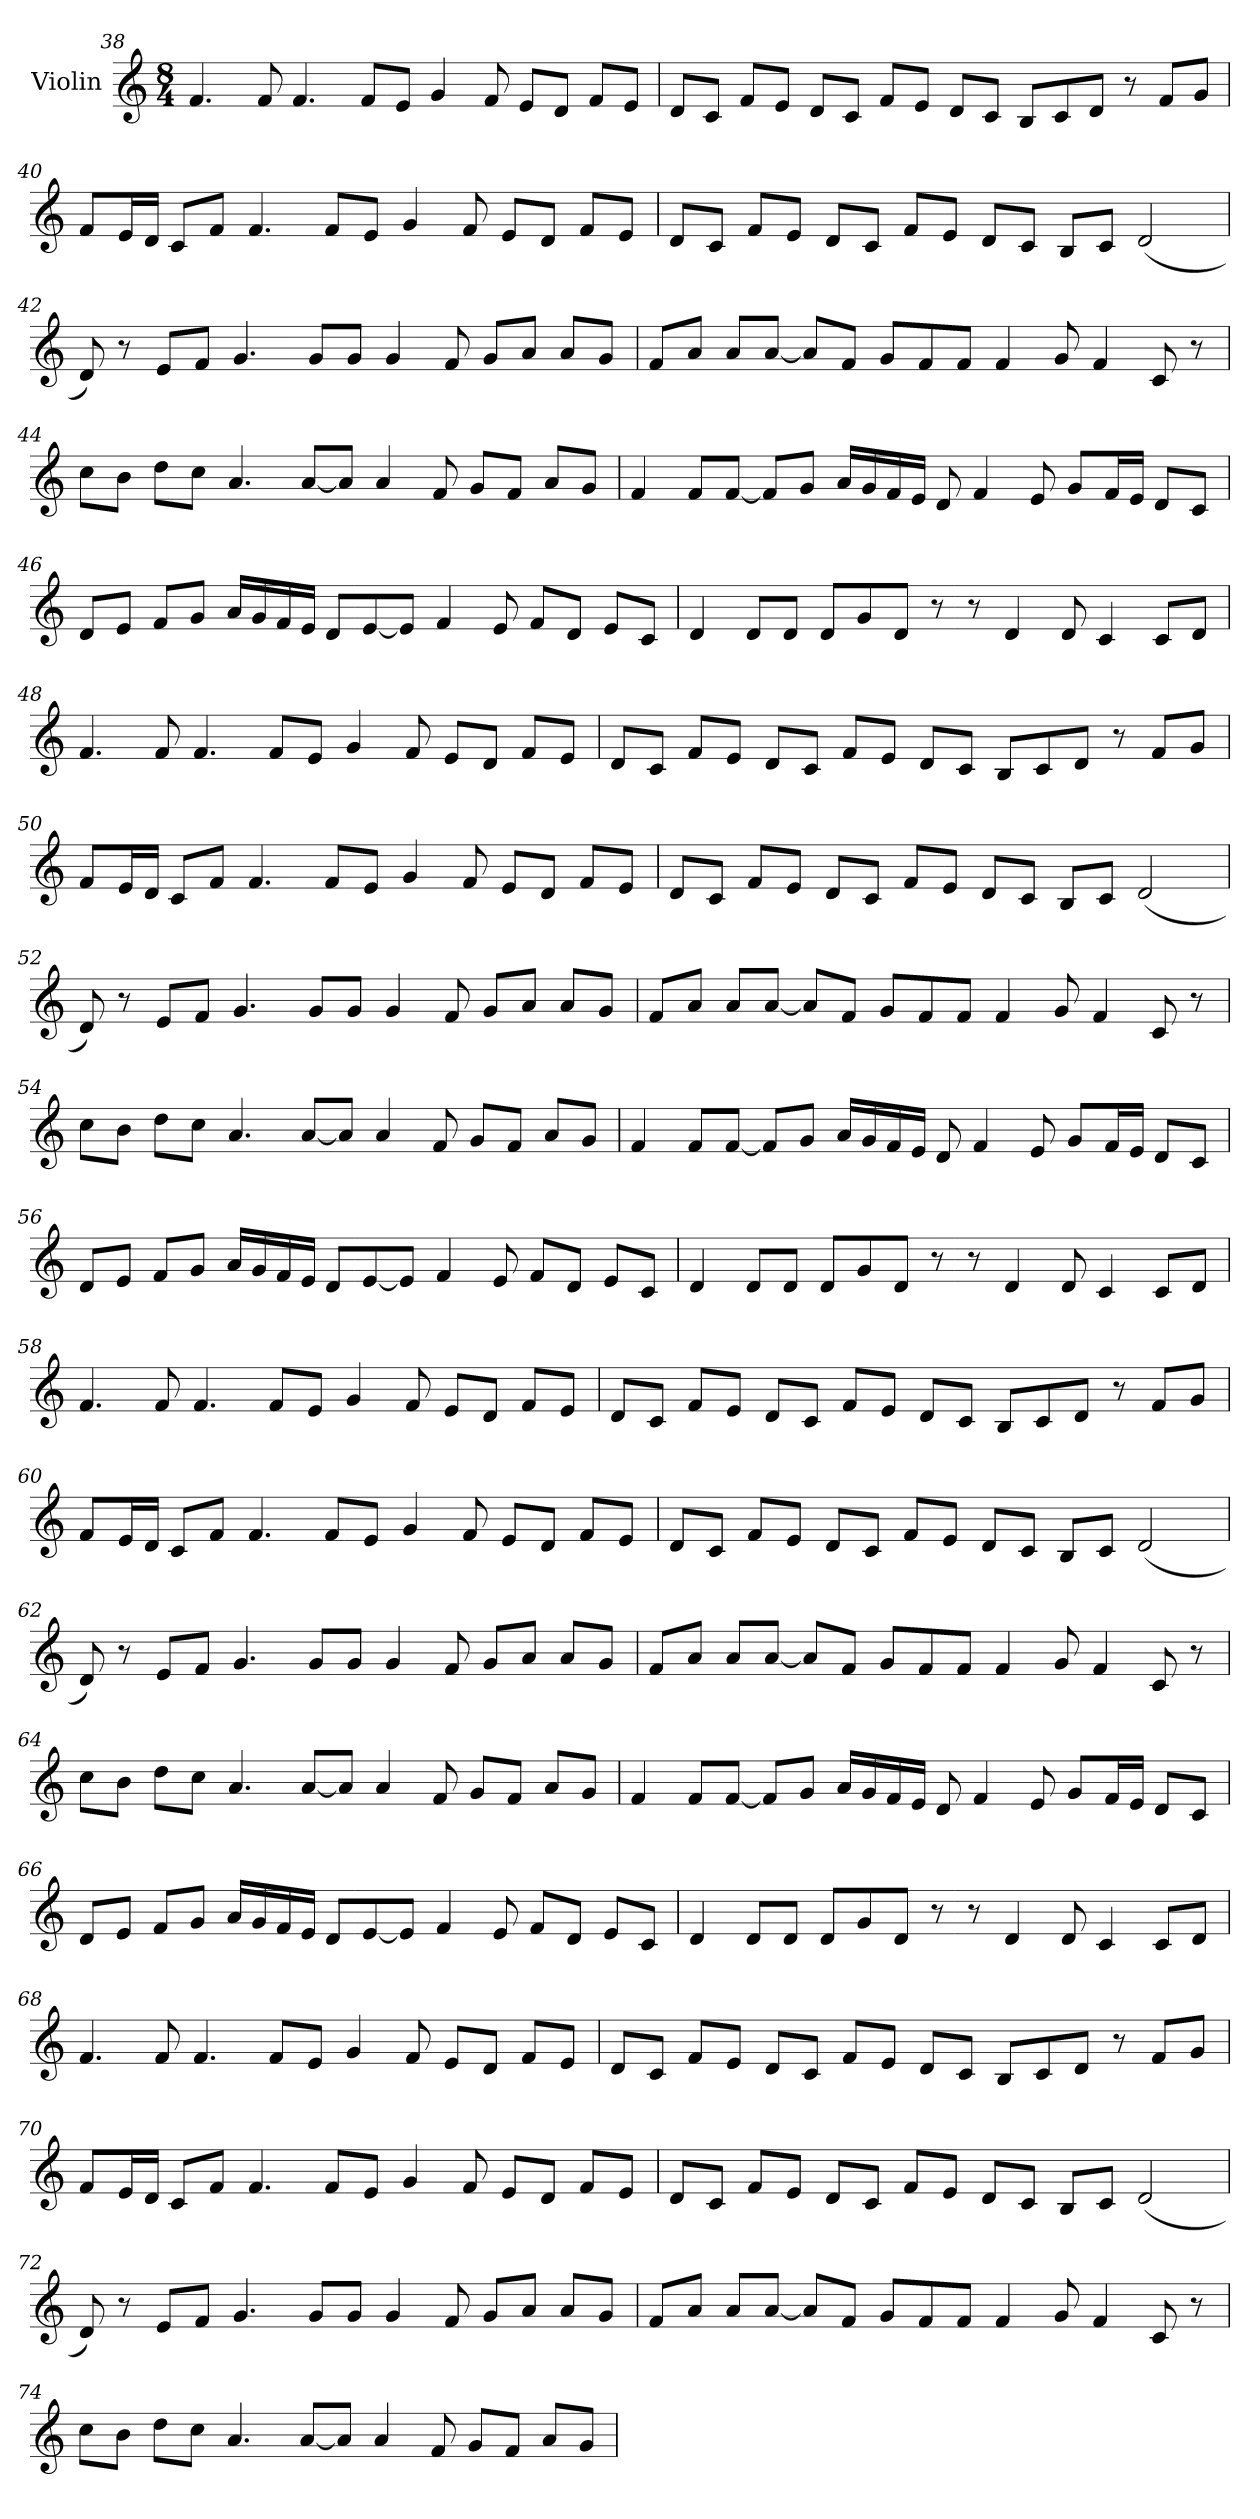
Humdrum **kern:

**kern
*part1
*staff1
*I"Violin
*clefG2
*k[]
*C:
*M8/4
=38
4.f/
8f/
4.f/
8f/L
8e/J
4g/
8f/
8e/L
8d/J
8f/L
8e/J
!!LO:LB:g=z
=39
8d/L
8c/J
8f/L
8e/J
8d/L
8c/J
8f/L
8e/J
8d/L
8c/J
8B/L
8c/
8d/J
8r
8f/L
8g/J
=40
8f/L
16e/L
16d/JJ
8c/L
8f/J
4.f/
8f/L
8e/J
4g/
8f/
8e/L
8d/J
8f/L
8e/J
!!LO:LB:g=z
=41
8d/L
8c/J
8f/L
8e/J
8d/L
8c/J
8f/L
8e/J
8d/L
8c/J
8B/L
8c/J
(2d/
=42
8d/)
8r
8e/L
8f/J
4.g/
8g/L
8g/J
4g/
8f/
8g/L
8a/J
8a/L
8g/J
!!LO:LB:g=z
=43
8f/L
8a/J
8a/L
[8a/J
8a/L]
8f/J
8g/L
8f/
8f/J
4f/
8g/
4f/
8c/
8r
=44
8cc\L
8b\J
8dd\L
8cc\J
4.a/
[8a/L
8a/J]
4a/
8f/
8g/L
8f/J
8a/L
8g/J
!!LO:LB:g=z
=45
4f/
8f/L
[8f/J
8f/L]
8g/J
16a/LL
16g/
16f/
16e/JJ
8d/
4f/
8e/
8g/L
16f/L
16e/JJ
8d/L
8c/J
=46
8d/L
8e/J
8f/L
8g/J
16a/LL
16g/
16f/
16e/JJ
8d/L
[8e/
8e/J]
4f/
8e/
8f/L
8d/J
8e/L
8c/J
!!LO:PB:g=z
=47
4d/
8d/L
8d/J
8d/L
8g/
8d/J
8r
8r
4d/
8d/
4c/
8c/L
8d/J
=48
4.f/
8f/
4.f/
8f/L
8e/J
4g/
8f/
8e/L
8d/J
8f/L
8e/J
!!LO:LB:g=z
=49
8d/L
8c/J
8f/L
8e/J
8d/L
8c/J
8f/L
8e/J
8d/L
8c/J
8B/L
8c/
8d/J
8r
8f/L
8g/J
=50
8f/L
16e/L
16d/JJ
8c/L
8f/J
4.f/
8f/L
8e/J
4g/
8f/
8e/L
8d/J
8f/L
8e/J
!!LO:LB:g=z
=51
8d/L
8c/J
8f/L
8e/J
8d/L
8c/J
8f/L
8e/J
8d/L
8c/J
8B/L
8c/J
(2d/
=52
8d/)
8r
8e/L
8f/J
4.g/
8g/L
8g/J
4g/
8f/
8g/L
8a/J
8a/L
8g/J
!!LO:LB:g=z
=53
8f/L
8a/J
8a/L
[8a/J
8a/L]
8f/J
8g/L
8f/
8f/J
4f/
8g/
4f/
8c/
8r
=54
8cc\L
8b\J
8dd\L
8cc\J
4.a/
[8a/L
8a/J]
4a/
8f/
8g/L
8f/J
8a/L
8g/J
!!LO:LB:g=z
=55
4f/
8f/L
[8f/J
8f/L]
8g/J
16a/LL
16g/
16f/
16e/JJ
8d/
4f/
8e/
8g/L
16f/L
16e/JJ
8d/L
8c/J
=56
8d/L
8e/J
8f/L
8g/J
16a/LL
16g/
16f/
16e/JJ
8d/L
[8e/
8e/J]
4f/
8e/
8f/L
8d/J
8e/L
8c/J
!!LO:LB:g=z
=57
4d/
8d/L
8d/J
8d/L
8g/
8d/J
8r
8r
4d/
8d/
4c/
8c/L
8d/J
=58
4.f/
8f/
4.f/
8f/L
8e/J
4g/
8f/
8e/L
8d/J
8f/L
8e/J
!!LO:LB:g=z
=59
8d/L
8c/J
8f/L
8e/J
8d/L
8c/J
8f/L
8e/J
8d/L
8c/J
8B/L
8c/
8d/J
8r
8f/L
8g/J
=60
8f/L
16e/L
16d/JJ
8c/L
8f/J
4.f/
8f/L
8e/J
4g/
8f/
8e/L
8d/J
8f/L
8e/J
!!LO:LB:g=z
=61
8d/L
8c/J
8f/L
8e/J
8d/L
8c/J
8f/L
8e/J
8d/L
8c/J
8B/L
8c/J
(2d/
=62
8d/)
8r
8e/L
8f/J
4.g/
8g/L
8g/J
4g/
8f/
8g/L
8a/J
8a/L
8g/J
!!LO:PB:g=z
=63
8f/L
8a/J
8a/L
[8a/J
8a/L]
8f/J
8g/L
8f/
8f/J
4f/
8g/
4f/
8c/
8r
=64
8cc\L
8b\J
8dd\L
8cc\J
4.a/
[8a/L
8a/J]
4a/
8f/
8g/L
8f/J
8a/L
8g/J
!!LO:LB:g=z
=65
4f/
8f/L
[8f/J
8f/L]
8g/J
16a/LL
16g/
16f/
16e/JJ
8d/
4f/
8e/
8g/L
16f/L
16e/JJ
8d/L
8c/J
=66
8d/L
8e/J
8f/L
8g/J
16a/LL
16g/
16f/
16e/JJ
8d/L
[8e/
8e/J]
4f/
8e/
8f/L
8d/J
8e/L
8c/J
!!LO:LB:g=z
=67
4d/
8d/L
8d/J
8d/L
8g/
8d/J
8r
8r
4d/
8d/
4c/
8c/L
8d/J
=68
4.f/
8f/
4.f/
8f/L
8e/J
4g/
8f/
8e/L
8d/J
8f/L
8e/J
!!LO:LB:g=z
=69
8d/L
8c/J
8f/L
8e/J
8d/L
8c/J
8f/L
8e/J
8d/L
8c/J
8B/L
8c/
8d/J
8r
8f/L
8g/J
=70
8f/L
16e/L
16d/JJ
8c/L
8f/J
4.f/
8f/L
8e/J
4g/
8f/
8e/L
8d/J
8f/L
8e/J
!!LO:LB:g=z
=71
8d/L
8c/J
8f/L
8e/J
8d/L
8c/J
8f/L
8e/J
8d/L
8c/J
8B/L
8c/J
(2d/
=72
8d/)
8r
8e/L
8f/J
4.g/
8g/L
8g/J
4g/
8f/
8g/L
8a/J
8a/L
8g/J
!!LO:LB:g=z
=73
8f/L
8a/J
8a/L
[8a/J
8a/L]
8f/J
8g/L
8f/
8f/J
4f/
8g/
4f/
8c/
8r
=74
8cc\L
8b\J
8dd\L
8cc\J
4.a/
[8a/L
8a/J]
4a/
8f/
8g/L
8f/J
8a/L
8g/J
=
*-
